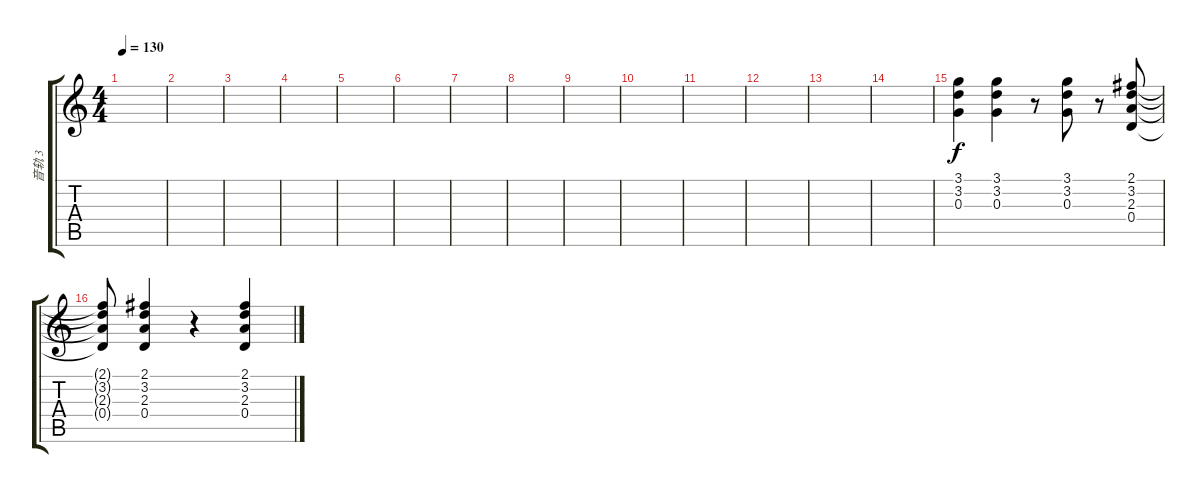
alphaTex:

\track ("音轨 3" "音轨 3") {instrument overdrivenguitar}
\staff {score tabs}
\tuning (E4 B3 G3 D3 A2 E2) {hide}
\ts (4 4)
\tempo 130
\clef g2
\ks c
|
|
|
|
|
|
|
|
|
|
|
|
|
|
(3.1 3.2 0.3).4 (3.1 3.2 0.3).4 r.8 (3.1 3.2 0.3).8 r.8{txt ""} (2.1 3.2 2.3 0.4).8 |
(2.1{t} 3.2{t} 2.3{t} 0.4{t}).8 (2.1 3.2 2.3 0.4).4 r.4 (2.1 3.2 2.3 0.4).4
